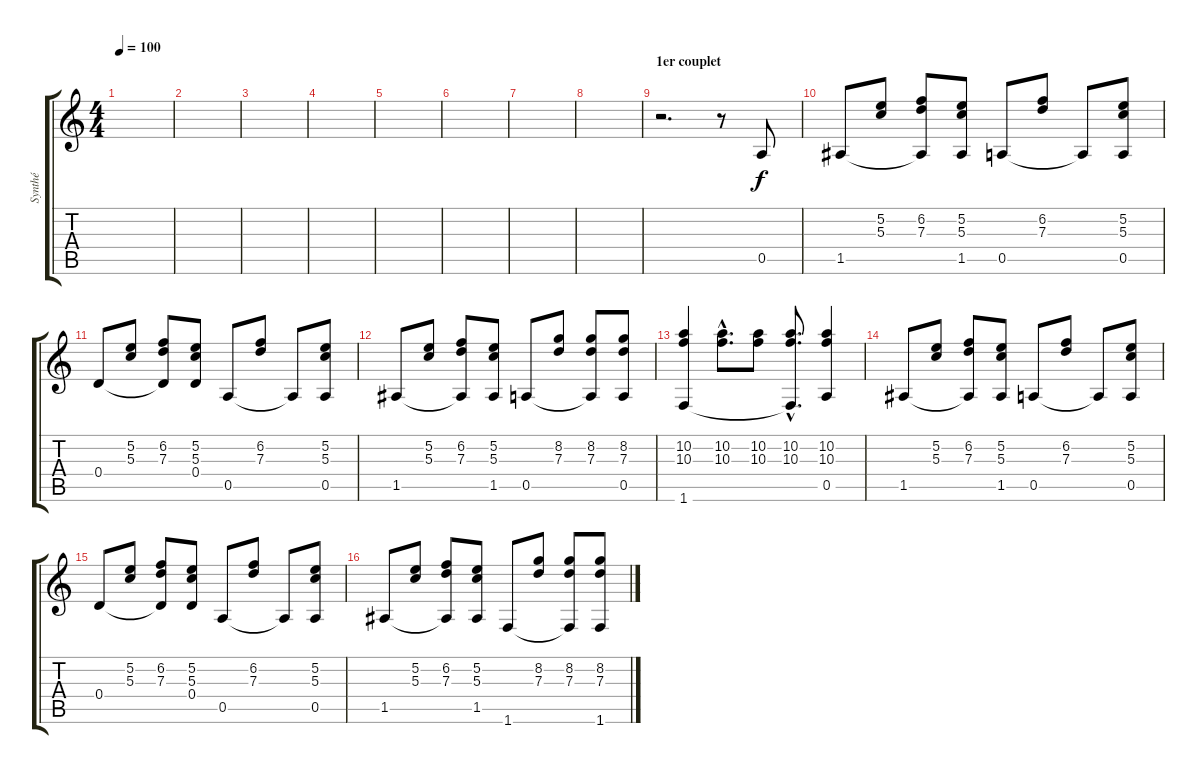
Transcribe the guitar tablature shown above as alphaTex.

\track ("Synthé" "Synthé") {instrument overdrivenguitar}
\staff {score tabs}
\tuning (E4 B3 G3 D3 A2 E2) {hide}
\ts (4 4)
\tempo 100
\clef g2
\ks c
|
|
|
|
|
|
|
|
\section ("" "1er couplet")
r.2{d} r.8 0.5.8 |
1.5.8 (5.2 5.3).8 (6.2 7.3 1.5{t}).8 (5.2 5.3 1.5).8 0.5.8 (6.2 7.3).8 0.5{t}.8 (5.2 5.3 0.5).8 |
0.4.8 (5.2 5.3).8 (6.2 7.3 0.4{t}).8 (5.2 5.3 0.4).8 0.5.8 (6.2 7.3).8 0.5{t}.8 (5.2 5.3 0.5).8 |
1.5.8 (5.2 5.3).8 (6.2 7.3 1.5{t}).8 (5.2 5.3 1.5).8 0.5.8 (8.2 7.3).8 (8.2 7.3 0.5{t}).8 (8.2 7.3 0.5).8 |
(10.2 10.3 1.6).4 (10.2{hac} 10.3{hac}).8{d} (10.2 10.3).8 (10.2{hac} 10.3{hac} 1.6{hac t}).8{d} (10.2 10.3 0.5).4 |
1.5.8 (5.2 5.3).8 (6.2 7.3 1.5{t}).8 (5.2 5.3 1.5).8 0.5.8 (6.2 7.3).8 0.5{t}.8 (5.2 5.3 0.5).8 |
0.4.8 (5.2 5.3).8 (6.2 7.3 0.4{t}).8 (5.2 5.3 0.4).8 0.5.8 (6.2 7.3).8 0.5{t}.8 (5.2 5.3 0.5).8 |
1.5.8 (5.2 5.3).8 (6.2 7.3 1.5{t}).8 (5.2 5.3 1.5).8 1.6.8 (8.2 7.3).8 (8.2 7.3 1.6{t}).8 (8.2 7.3 1.6).8
